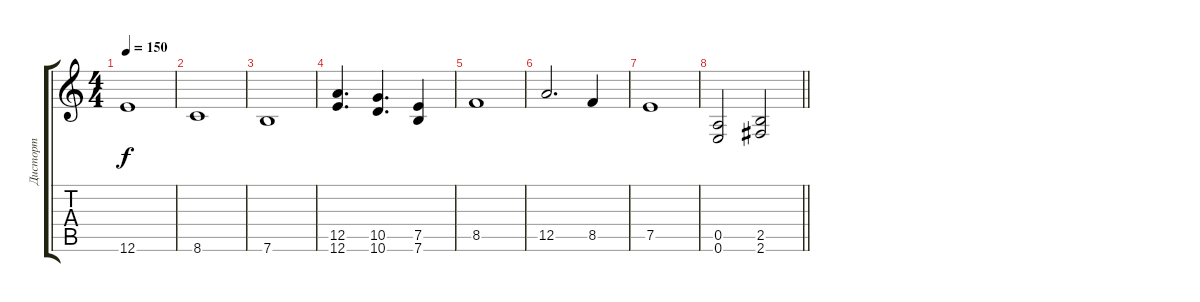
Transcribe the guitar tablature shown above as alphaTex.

\track ("Дисторт" "Дисторт") {instrument distortionguitar}
\staff {score tabs}
\tuning (E4 B3 G3 D3 A2 E2) {hide}
\ts (4 4)
\tempo 150
\clef g2
\ks c
12.6.1{dy f} |
8.6.1 |
7.6.1 |
(12.5 12.6).4{d} (10.5 10.6).4{d} (7.5 7.6).4 |
8.5.1 |
12.5.2{d} 8.5.4 |
7.5.1 |
\barLineRight lightlight
(0.5 0.6).2 (2.5 2.6).2
